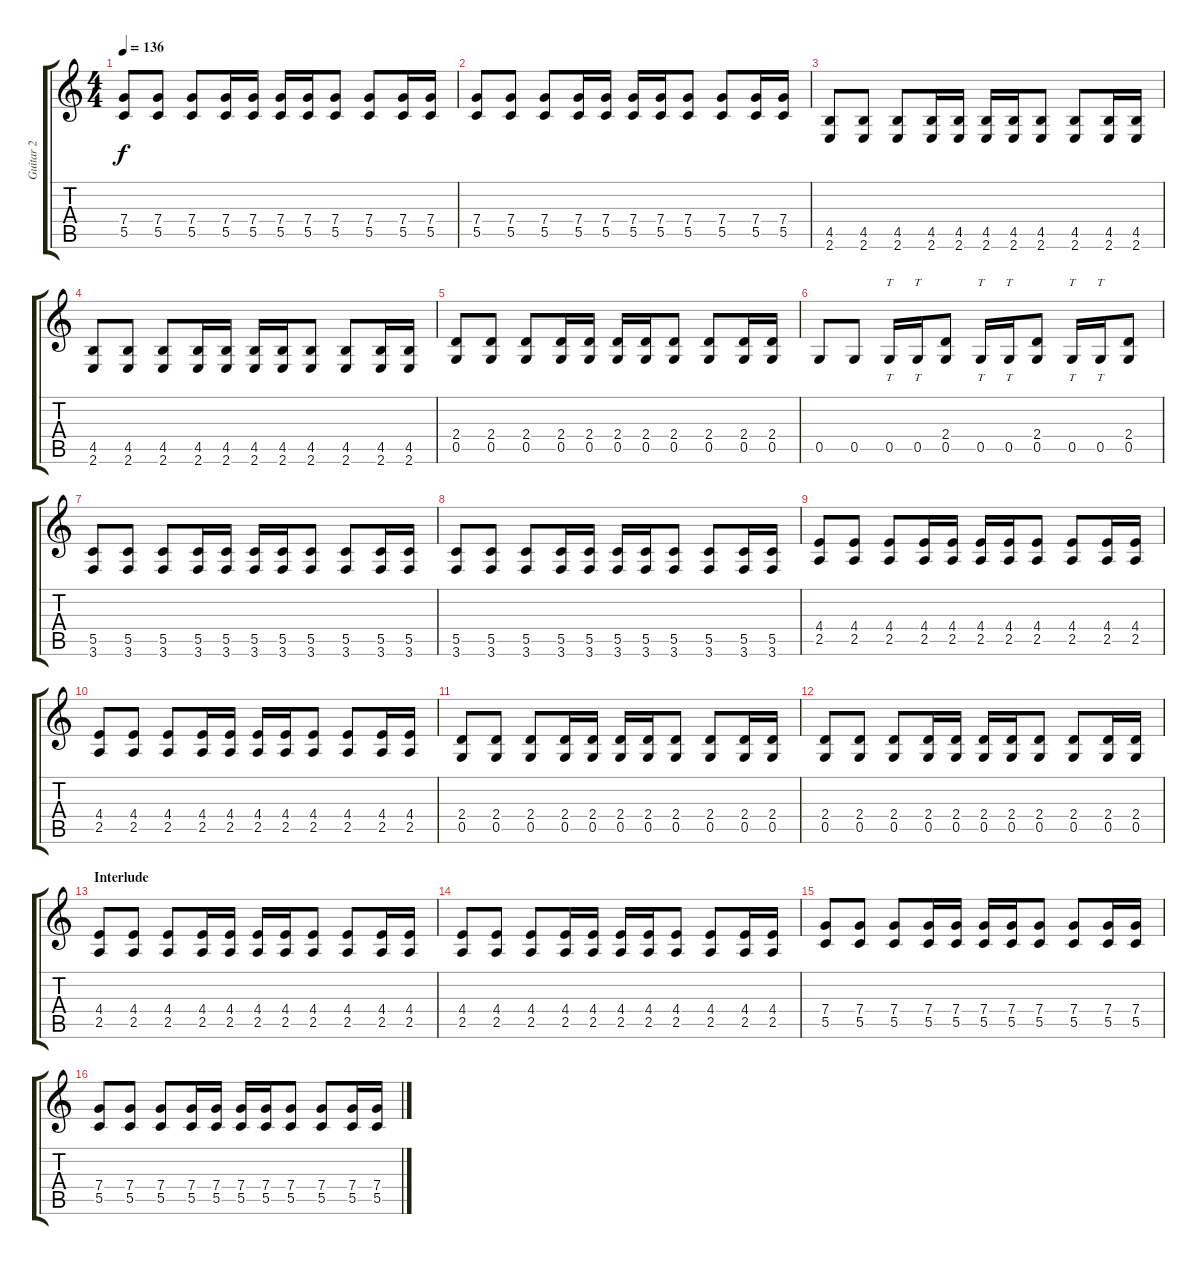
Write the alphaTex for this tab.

\track ("Guitar 2" "Guitar 2") {instrument electricguitarclean}
\staff {score tabs}
\tuning (D4 A3 F3 C3 G2 D2) {hide}
\ts (4 4)
\tempo 136
\clef g2
\ks c
(7.4 5.5).8{dy f} (7.4 5.5).8 (7.4 5.5).8 (7.4 5.5).16 (7.4 5.5).16 (7.4 5.5).16 (7.4 5.5).16 (7.4 5.5).8 (7.4 5.5).8 (7.4 5.5).16 (7.4 5.5).16 |
(7.4 5.5).8 (7.4 5.5).8 (7.4 5.5).8 (7.4 5.5).16 (7.4 5.5).16 (7.4 5.5).16 (7.4 5.5).16 (7.4 5.5).8 (7.4 5.5).8 (7.4 5.5).16 (7.4 5.5).16 |
(4.5 2.6).8 (4.5 2.6).8 (4.5 2.6).8 (4.5 2.6).16 (4.5 2.6).16 (4.5 2.6).16 (4.5 2.6).16 (4.5 2.6).8 (4.5 2.6).8 (4.5 2.6).16 (4.5 2.6).16 |
(4.5 2.6).8 (4.5 2.6).8 (4.5 2.6).8 (4.5 2.6).16 (4.5 2.6).16 (4.5 2.6).16 (4.5 2.6).16 (4.5 2.6).8 (4.5 2.6).8 (4.5 2.6).16 (4.5 2.6).16 |
(2.4 0.5).8 (2.4 0.5).8 (2.4 0.5).8 (2.4 0.5).16 (2.4 0.5).16 (2.4 0.5).16 (2.4 0.5).16 (2.4 0.5).8 (2.4 0.5).8 (2.4 0.5).16 (2.4 0.5).16 |
0.5.8 0.5.8 0.5.16{tt} 0.5.16{tt} (2.4 0.5).8 0.5.16{tt} 0.5.16{tt} (2.4 0.5).8 0.5.16{tt} 0.5.16{tt} (2.4 0.5).8 |
(5.5 3.6).8 (5.5 3.6).8 (5.5 3.6).8 (5.5 3.6).16 (5.5 3.6).16 (5.5 3.6).16 (5.5 3.6).16 (5.5 3.6).8 (5.5 3.6).8 (5.5 3.6).16 (5.5 3.6).16 |
(5.5 3.6).8 (5.5 3.6).8 (5.5 3.6).8 (5.5 3.6).16 (5.5 3.6).16 (5.5 3.6).16 (5.5 3.6).16 (5.5 3.6).8 (5.5 3.6).8 (5.5 3.6).16 (5.5 3.6).16 |
(4.4 2.5).8 (4.4 2.5).8 (4.4 2.5).8 (4.4 2.5).16 (4.4 2.5).16 (4.4 2.5).16 (4.4 2.5).16 (4.4 2.5).8 (4.4 2.5).8 (4.4 2.5).16 (4.4 2.5).16 |
(4.4 2.5).8 (4.4 2.5).8 (4.4 2.5).8 (4.4 2.5).16 (4.4 2.5).16 (4.4 2.5).16 (4.4 2.5).16 (4.4 2.5).8 (4.4 2.5).8 (4.4 2.5).16 (4.4 2.5).16 |
(2.4 0.5).8 (2.4 0.5).8 (2.4 0.5).8 (2.4 0.5).16 (2.4 0.5).16 (2.4 0.5).16 (2.4 0.5).16 (2.4 0.5).8 (2.4 0.5).8 (2.4 0.5).16 (2.4 0.5).16 |
(2.4 0.5).8 (2.4 0.5).8 (2.4 0.5).8 (2.4 0.5).16 (2.4 0.5).16 (2.4 0.5).16 (2.4 0.5).16 (2.4 0.5).8 (2.4 0.5).8 (2.4 0.5).16 (2.4 0.5).16 |
\section ("" "Interlude")
(4.4 2.5).8{volume 13 instrument distortionguitar} (4.4 2.5).8 (4.4 2.5).8 (4.4 2.5).16 (4.4 2.5).16 (4.4 2.5).16 (4.4 2.5).16 (4.4 2.5).8 (4.4 2.5).8 (4.4 2.5).16 (4.4 2.5).16 |
(4.4 2.5).8 (4.4 2.5).8 (4.4 2.5).8 (4.4 2.5).16 (4.4 2.5).16 (4.4 2.5).16 (4.4 2.5).16 (4.4 2.5).8 (4.4 2.5).8 (4.4 2.5).16 (4.4 2.5).16 |
(7.4 5.5).8 (7.4 5.5).8 (7.4 5.5).8 (7.4 5.5).16 (7.4 5.5).16 (7.4 5.5).16 (7.4 5.5).16 (7.4 5.5).8 (7.4 5.5).8 (7.4 5.5).16 (7.4 5.5).16 |
(7.4 5.5).8 (7.4 5.5).8 (7.4 5.5).8 (7.4 5.5).16 (7.4 5.5).16 (7.4 5.5).16 (7.4 5.5).16 (7.4 5.5).8 (7.4 5.5).8 (7.4 5.5).16 (7.4 5.5).16
